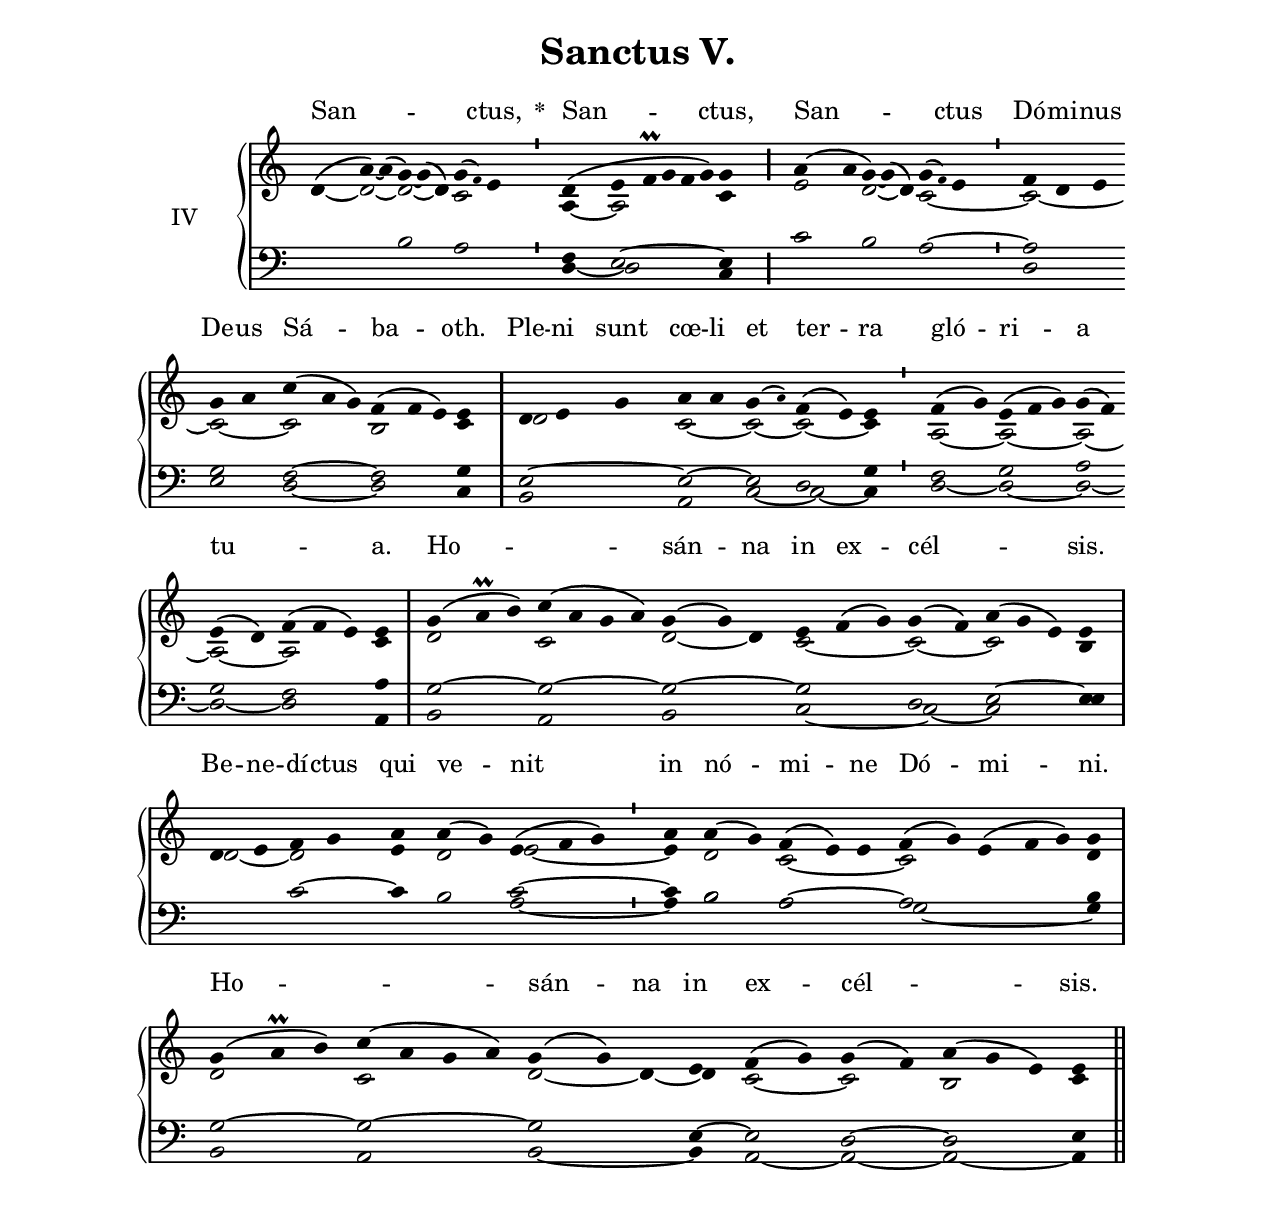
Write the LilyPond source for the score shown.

\version "2.18"
\include "gregorian.ly"
\include "noh2.ily"

%Page reference: page v.33
%(volume.page)

global = {
 \key e \phrygian
 \cadenzaOn 
 \override Glissando #'thickness = #2.0
}

\header {
  title = \markup \center-column {"Sanctus V." \vspace #1 }
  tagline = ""
  composer = ""
}

\paper {
 #(include-special-characters)
  oddHeaderMarkup = \markup \fill-line {
    \line {}
    \center-column {
      \on-the-fly #first-page     " "
      \on-the-fly #not-first-page ""
    }
    \line { \on-the-fly #print-page-number-check-first \fromproperty #'page:page-number-string }
  }
  evenHeaderMarkup = \markup \fill-line {
    \line { \on-the-fly #print-page-number-check-first \fromproperty #'page:page-number-string }
    \center-column { "" }
    \line {}
  }
}

chantText = \lyricmode {
San -- _ ctus, 
\set stanza = " * " San -- ctus, 
San -- _ ctus Dó -- mi -- nus De -- us Sá -- ba -- oth. 
Ple -- ni sunt cœ -- li et ter -- ra gló -- ri -- a tu -- _ a. 
Ho -- _ sán -- na in ex -- cél -- _ sis. 
Be -- ne -- dí -- ctus qui ve -- nit in nó -- mi -- ne Dó -- mi -- ni. 
Ho -- _ sán -- na in ex -- cél -- _ sis. }

chantMusic = {
\tieDown   d'4 ( a'4) ~ a'4 ( g'4) ~ g'4 ( d'4) g'4 ( \once \tweak #'font-size #-4 f' ) e'4 \divisioMinima
 d'4 ( e'4 f'\prall g'4 f'4 g'4) g'4 \divisioMaior
 a'4 ( a'4 g'4) ~ g'4 ( d'4) g'4 ( \once \tweak #'font-size #-4 f' ) e'4 \divisioMinima
 f'4 d'4 e'4 \forceBreak
 g'4 a'4 c''4 ( a'4 g'4) f'4 ( f'4 e'4) e'4 \divisioMaxima
 d'4 e'4 g'4 a'4 a'4 g'4 ( \once \tweak #'font-size #-4 a' ) f'4 ( e'4) e'4 \divisioMinima
 f'4 ( g'4) e'4 ( f'4 g'4) g'4 ( f'4) \forceBreak
 e'4 ( d'4) f'4 ( f'4 e'4) e'4 \divisioMaxima
 g'4 ( a'\prall b'4) c''4 ( a'4 g'4 a'4) g'4 ( g'4) d'4 e'4 f'4 ( g'4) g'4 ( f'4) a'4 ( g'4 e'4) e'4 \divisioMaxima
 \forceBreak
 d'4 e'4 f'4 g'4 a'4 a'4 ( g'4) e'4 ( f'4 g'4) \divisioMinima
 a'4 a'4 ( g'4) f'4 ( e'4) e'4 f'4 ( g'4) e'4 ( f'4 g'4) g'4 \divisioMaxima
 \forceBreak
 g'4 ( a'\prall b'4) c''4 ( a'4 g'4 a'4) g'4 ( g'4) d'4 e'4 f'4 ( g'4) g'4 ( f'4) a'4 ( g'4 e'4) e'4 \finalis

}

altoMusic = {
d'4 ~ d'2 ~ d'2 ~ d'4 c'2*3/2 \divisioMinima
a4 ~ a2*5/2 c'4 \divisioMaior
e'2 d'2 ~ d'4 c'2*3/2 ~ \divisioMinima
c'2*3/2 ~ c'2 ~ c'2*3/2 b2*3/2 c'4 \divisioMaxima
d'2*3/2 c'2 ~ c'2 ~ c'2 ~ c'4 \divisioMinima
a2 ~ a2*3/2 ~ a2 ~ a2 ~ a2*3/2 c'4 \divisioMaxima
d'2*3/2 c'2*4/2 d'2 ~ d'4 c'2*3/2 ~ c'2 ~ c'2*3/2 b4 \divisioMaxima
d'2 ~ d'2 e'4 d'2 e'2*3/2 ~ \divisioMinima
e'4 d'2 c'2*3/2 ~ c'2*5/2 d'4 \divisioMaxima
d'2*3/2 c'2*4/2 d'2 ~ d'4 ~ d'4 c'2 ~ c'2 b2*3/2 c'4 \finalis
}

tenorMusic = {
r2*3/2 b2*3/2 a2*3/2 \divisioMinima
f4 e2*5/2 ~ e4 \divisioMaior
c'2 b2*3/2 a2*3/2 ~ \divisioMinima
a2*3/2 g2 f2*3/2 ~ f2*3/2 g4 \divisioMaxima
e2*3/2 ~ e2 ~ e2 d2 g4 \divisioMinima
f2 g2*3/2 a2 g2 f2*3/2 a4 \divisioMaxima
g2*3/2 ~ g2*4/2 ~ g2*3/2 ~ g2*3/2 d2 e2*3/2 ~ e4 \divisioMaxima
r2 c'2 ~ c'4 b2 c'2*3/2 ~ \divisioMinima
c'4 b2 a2*3/2 ~ a2*5/2 b4 \divisioMaxima
g2*3/2 ~ g2*4/2 ~ g2*3/2 e4 ~ e2 d2 ~ d2*3/2 e4 \finalis
}

bassMusic = {
r2*9/2 \divisioMinima
d4 ~ d2*5/2 c4 \divisioMaior
r2*8/2 \divisioMinima
d2*3/2 e2 d2*3/2 ~ d2*3/2 c4 \divisioMaxima
b,2*3/2 a,2 c2 ~ c2 ~ c4 \divisioMinima
d2 ~ d2*3/2 ~ d2 ~ d2 ~ d2*3/2 a,4 \divisioMaxima
b,2*3/2 a,2*4/2 b,2*3/2 c2*3/2 ~ c2 ~ c2*3/2 \shiftRight e4 \divisioMaxima
r2*7/2 a2*3/2 ~ \divisioMinima
a4 b2 a2*3/2 g2*5/2 ~ g4 \divisioMaxima
b,2*3/2 a,2*4/2 b,2*3/2 ~ b,4 a,2 ~ a,2 ~ a,2*3/2 ~ a,4 \finalis
}

voiceLines = {
\voiceLineStyle


}

\score{
  <<
    \new GrandStaff <<
      \set GrandStaff.autoBeaming = ##f
      \set GrandStaff.instrumentName = \markup \center-column {
        "IV"
      }
      \new Staff = up <<
        \new Voice = "chant" {
          \voiceOne \global \chantMusic
        }
        \new Voice {
          \voiceTwo \global \altoMusic
        }
      >>

      \new Staff = down <<
        \clef bass
        \new Voice {
          \voiceOne \global \tenorMusic
        }
        \new Voice {
          \voiceTwo \global \bassMusic
        }
	\new Voice {
        \voiceThree \global \voiceLines
        }
      >>
    >>
    \new Lyrics \lyricsto chant {
      \chantText
    }
  >>
  \layout{
  }
  \midi{
    \tempo 4 = 125
  }
}
